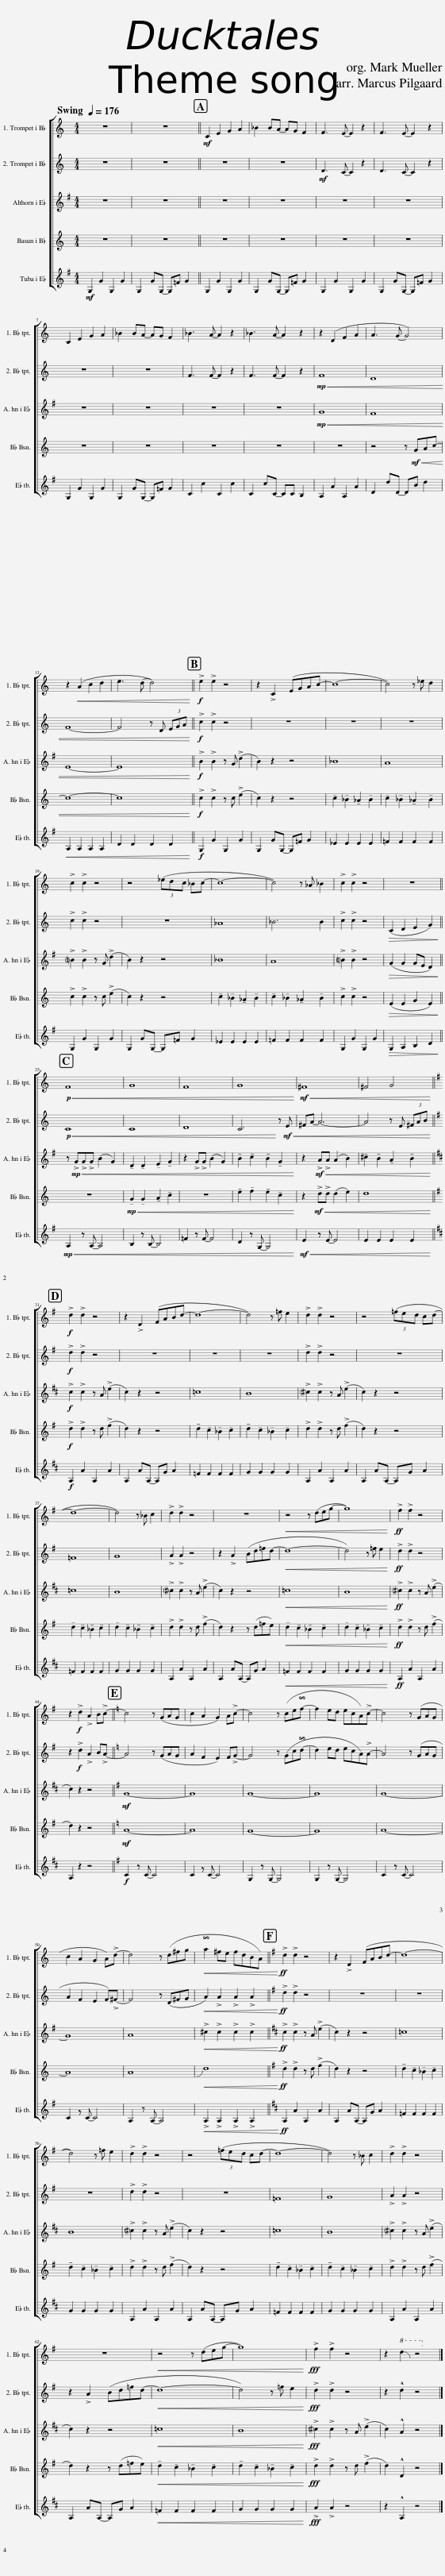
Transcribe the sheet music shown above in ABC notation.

X:1
%%score [ 1 2 3 4 5 ]
L:1/8
Q:1/4=176
M:4/4
I:linebreak $
K:none
V:1 treble transpose=-2
V:2 treble transpose=-2
V:3 treble transpose=-9
V:4 treble transpose=-14
V:5 treble transpose=-21
V:1
[K:C] z8 | z8 ||!mf! C2 E2 G2 A2 | _B2 BA- AG F2 | F3 E- E2 z2 | %5
 F3 E- E2 z2 |$ C2 E2 G2 A2 | _B2 BA- AG F2 | _B3 A- A2 z2 | _B3 A- A2 z2 | %10
 z2 (D2 F2 A2 | A3 G- G4) |$ z2!<(! (A2 c2 d2 | e3 d- d4)!<)! ||!f! !>!e2 !>!e2 z4 | %15
 z2 !>!C2 (EGAc- | c8- | c4) z _e d2 |$ !>!c2 !>!c2 z4 | z4 (3(_edc _Bc- | %20
 c8- | c4) z _A _B2 | !>!c2 !>!c2 z4 | z8 ||$!p!!<(! F8 | %25
 G8 | F8 | G8!<)! |!mf!!<(! ^F8 | ^F4 G4!<)! ||$ %30
[K:G]!f! !>!d2 !>!d2 z4 | z2 !>!D2 (FABd- | d8- | d4) z =f e2 | !>!d2 !>!d2 z4 | %35
 z4 (3(=fed cd- |$ d8- | d4) z _B c2 | !>!d2 !>!d2 z4 | z8 | %40
!<(! z4 z (deg- | g8)!<)! |!ff! !>!f2 !>!f2 z4 |$ z2!f! !>!d2 !>!A2 B!>!c- ||[K:C] c4 z (GAG | %45
 c2 A2 G2) A!>!c- | c4 z (ce!invertedturn!f- | f2 ed ecA)!>!c- | c4 z (GAG |$ c2 A2 G2 A)!>!d- | %50
 d4 z (d^fg |!<(! !invertedturn!a2 ^fe fdBA)!<)! ||[K:G]!ff! !>!d2 !>!d2 z4 | z2 !>!D2 (FABd- | d8- |$ %55
 d4) z =f e2 | !>!d2 !>!d2 z4 | z4 (3(=fed cd- | d8- | d4) z _B c2 | %60
 !>!d2 !>!d2 z4 |$ z8 |!<(! z4 z (deg- | g8)!<)! |!fff! !>!f2 !>!f2 z4 | %65
 z2!8va(! d'2 z4!8va)! |] %66
V:2
[K:C] z8 | z8 || z8 | z8 |!mf! D3 C- C2 z2 | %5
 D3 C- C2 z2 |$ z8 | z8 | F3 F- F2 z2 | F3 F- F2 z2 | %10
!mp!!<(! F8 | D8 |$ F8- | F4 z D (3EGA!<)! ||!f! !>!c2 !>!c2 z4 | %15
 z8 | z8 | z8 |$ !>!c2 !>!c2 z4 | z8 | %20
 _A8 | _B6 B2 | !>!c2 !>!c2 z4 |!>(! (C2 D2 E2 G2)!>)! ||$!p!!<(! C8 | %25
 C8 | D8 | C6!<)! z!mf!!<(! E | ^FA- A6- | A4 z E (3^FAB!<)! ||$ %30
[K:G]!f! !>!d2 !>!d2 z4 | z8 | z8 | z8 | !>!d2 !>!d2 z4 | %35
 z8 |$ =F8 | G8 | !>!A2 !>!A2 z4 | z2 !>!A2 (Bd=fd- | %40
!<(! d8- | d4) z =f e2!<)! |!ff! !>!d2 !>!d2 z4 |$ z2!f! !>!d2 !>!A2 B!>!A- ||[K:C] A4 z (GAG | %45
 A2 F2 E2) F!>!G- | G4 z (Gc!invertedturn!d- | d2 ed ecA)!>!A- | A4 z (GAG |$ A2 F2 E2 F)!>!^F- | %50
 F4 z (D^FG |!<(! A2) !>!A2 !>!A2 !>!A2!<)! ||[K:G]!ff! !>!d2 !>!d2 z4 | z8 | z8 |$ %55
 z8 | !>!d2 !>!d2 z4 | z8 | =F8 | G8 | %60
 !>!A2 !>!A2 z4 |$ z2 !>!A2 (Bd=fd- |!<(! d8- | d4) z =f e2!<)! |!fff! !>!d2 !>!d2 z4 | %65
 z2 !^!d2 z4 |] %66
V:3
[K:G] z8 | z8 || z8 | z8 | z8 | %5
 z8 |$ z8 | z8 | z8 | z8 | %10
!mp!!<(! G8 | F8 |$ E8- | E8!<)! ||!f! !>!B2 !>!B2 z G (!>!d2 | %15
 B2) z2 z4 | _B8 | A8 |$ !>!!courtesy!=B2 !>!B2 z G (!>!d2 | B2) z2 z4 | %20
 _B8 | A8 | !>!!courtesy!=B2 !>!B2 z4 |!>(! (G2 G2 GE D2)!>)! ||$ z!mp!!<(! !>!G!>!G!>!G (B2 G2) | %25
 !tenuto!D2 !tenuto!D2 !tenuto!E2 !tenuto!G2 | z2 !>!G!>!G (B2 G2) | !tenuto!B2 !tenuto!c2 !tenuto!B2 !tenuto!G2!<)! | z2!mf!!<(! !>!A!>!A (A2 B2) | !tenuto!^c2 !tenuto!B2 !tenuto!A2 !tenuto!B2!<)! ||$ %30
[K:D]!f! !>!c2 !>!c2 z A (!>!e2 | c2) z2 z4 | =c8 | B8 | !>!!courtesy!^c2 !>!c2 z A (!>!e2 | %35
 c2) z2 z4 |$ =c8 | B8 | !>!!courtesy!^c2 !>!c2 z A (!>!e2 | c2) z2 z4 | %40
!<(! =c8 | B8!<)! |!ff! !>!!courtesy!^c2 !>!c2 z A (!>!e2 |$ c2) z2 z4 ||[K:G]!mf! G8- | %45
 G8 | G8- | G8 | G8- |$ G8 | %50
 A8 |!<(! !>!^c2 !>!c2 !>!c2 !>!c2!<)! ||[K:D]!ff! !>!c2 !>!c2 z A (!>!e2 | c2) z2 z4 | =c8 |$ %55
 B8 | !>!!courtesy!^c2 !>!c2 z A (!>!e2 | c2) z2 z4 | =c8 | B8 | %60
 !>!!courtesy!^c2 !>!c2 z A (!>!e2 |$ c2) z2 z4 |!<(! =c8 | B8!<)! |!fff! !>!!courtesy!^c2 !>!c2 z A (!>!e2 | %65
 c2) !^!A2 z4 |] %66
V:4
[K:C] z8 | z8 || z8 | z8 | z8 | %5
 z8 |$ z8 | z8 | z8 | z8 | %10
 z8 | z4 z!mf!!<(! GAc- |$ c8- | c8!<)! ||!f! !>!c2 !>!c2 z c (!>!e2 | %15
 c2) z2 z4 | !tenuto!c2 !tenuto!_B2 !tenuto!_A2 !tenuto!B2 | !tenuto!c2 !tenuto!_B2 !tenuto!_A2 !tenuto!B2 |$ !>!c2 !>!c2 z c (!>!e2 | c2) z2 z4 | %20
 !tenuto!c2 !tenuto!_B2 !tenuto!_A2 !tenuto!B2 | !tenuto!c2 !tenuto!_B2 !tenuto!_A2 !tenuto!B2 | !>!c2 !>!c2 z4 |!>(! (E2 E2 G2 E2)!>)! ||$ z8 | %25
!mp!!<(! !tenuto!G2 !tenuto!G2 !tenuto!A2 !tenuto!c2 | z8 | !tenuto!e2 !tenuto!f2 !tenuto!e2 !tenuto!c2!<)! | z2!mf!!<(! !>!d!>!d (d2 e2) | d8!<)! ||$ %30
[K:G]!f! !>!d2 !>!d2 z d (!>!f2 | d2) z2 z4 | !tenuto!d2 !tenuto!c2 !tenuto!_B2 !tenuto!c2 | !tenuto!d2 !tenuto!c2 !tenuto!_B2 !tenuto!c2 | !>!d2 !>!d2 z d (!>!f2 | %35
 d2) z2 z4 |$ !tenuto!d2 !tenuto!c2 !tenuto!_B2 !tenuto!c2 | !tenuto!d2 !tenuto!c2 !tenuto!_B2 !tenuto!c2 | !>!d2 !>!d2 z d (!>!f2 | d2) z2 z (d=fe) | %40
!<(! !tenuto!d2 !tenuto!c2 !tenuto!_B2 !tenuto!c2 | !tenuto!d2 !tenuto!c2 !tenuto!_B2 !tenuto!c2!<)! |!ff! !>!d2 !>!d2 z d (!>!f2 |$ d2) z2 z4 ||[K:C]!mf! A8- | %45
 A8 | G8- | G8 | A8- |$ A8 | %50
 A8 |!<(! !slide!d8!<)! ||[K:G]!ff! !>!d2 !>!d2 z d (!>!f2 | d2) z2 z4 | !tenuto!d2 !tenuto!c2 !tenuto!_B2 !tenuto!c2 |$ %55
 !tenuto!d2 !tenuto!c2 !tenuto!_B2 !tenuto!c2 | !>!d2 !>!d2 z d (!>!f2 | d2) z2 z4 | !tenuto!d2 !tenuto!c2 !tenuto!_B2 !tenuto!c2 | !tenuto!d2 !tenuto!c2 !tenuto!_B2 !tenuto!c2 | %60
 !>!d2 !>!d2 z d (!>!f2 |$ d2) z2 z (d=fe) |!<(! !tenuto!d2 !tenuto!c2 !tenuto!_B2 !tenuto!c2 | !tenuto!d2 !tenuto!c2 !tenuto!_B2 !tenuto!c2!<)! |!fff! !>!d2 !>!d2 z d (!>!f2 | %65
 d2) !^!D2 z4 |] %66
V:5
[K:G]!mf! G,2 G2 G,2 G2 | G,2 GG,- G,=F G2 || G,2 G2 G,2 G2 | G,2 GG,- G,=F G2 | G,2 G2 G,2 G2 | %5
 G,2 GG,- G,=F G2 |$ G,2 G2 G,2 G2 | G,2 GG,- G,=F G2 | C2 c2 C2 c2 | C2 cC- CC B,2 | %10
 A,2 A2 A,2 A2 | D2 dD- DB d2 |$!<(! A,2 A,2 A,2 A,2 | D2 D2 D2 D2!<)! ||!f! G,2 G2 G,2 G2 | %15
 G,2 GG,- G,=F G2 | _E2 E2 E2 E2 | =F2 F2 F2 F2 |$ G,2 G2 G,2 G2 | G,2 GG,- G,=F G2 | %20
 _E2 E2 E2 E2 | =F2 F2 F2 F2 | G,2 G2 G,2 G2 |!>(! G,2 A,2 B,2 D2!>)! ||$!mp!!<(! A,2 z A,- A,4 | %25
 B,2 z B,- B,4 | =F2 z F- F4 | D2 z G,- G,4!<)! |!mf!!<(! E2 z E- E4 | E2 E2 E2 E2!<)! ||$ %30
[K:D]!f! A,2 A2 A,2 A2 | A,2 AA,- A,G A2 | =F2 F2 F2 F2 | G2 G2 G2 G2 | A,2 A2 A,2 A2 | %35
 A,2 AA,- A,G A2 |$ =F2 F2 F2 F2 | G2 G2 G2 G2 | A,2 A2 A,2 A2 | A,2 AA,- A,G A2 | %40
!<(! =F2 F2 F2 F2 | G2 G2 G2 G2!<)! |!ff! A,2 A2 A,2 A2 |$ A,2 z2 z4 ||[K:G]!f! C2 z C- C4 | %45
 C2 z C- C4 | G,2 z G,- G,4 | G,2 z G,- G,4 | C2 z C- C4 |$ C2 z C- C4 | %50
 A,2 z A,- A,4 |!<(! !>!A,2 !>!A,2 !>!A,2 !>!A,2!<)! ||[K:D]!ff! A,2 A2 A,2 A2 | A,2 AA,- A,G A2 | =F2 F2 F2 F2 |$ %55
 G2 G2 G2 G2 | A,2 A2 A,2 A2 | A,2 AA,- A,G A2 | =F2 F2 F2 F2 | G2 G2 G2 G2 | %60
 A,2 A2 A,2 A2 |$ A,2 AA,- A,G A2 |!<(! =F2 F2 F2 F2 | G2 G2 G2 G2!<)! |!fff! !>!A2 !>!A2 z4 | %65
 z2 !^!A,2 z4 |] %66
